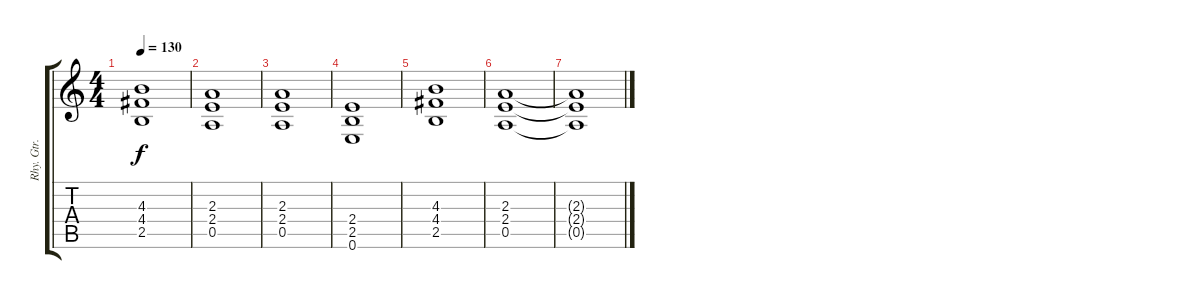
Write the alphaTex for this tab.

\track ("Rhy. Gtr. 3" "Rhy. Gtr. ") {instrument overdrivenguitar}
\staff {score tabs}
\tuning (E4 B3 G3 D3 A2 E2) {hide}
\ts (4 4)
\tempo 130
\clef g2
\ks c
(4.3 4.4 2.5).1{dy f} |
(2.3 2.4 0.5).1 |
(2.3 2.4 0.5).1 |
(2.4 2.5 0.6).1 |
(4.3 4.4 2.5).1 |
(2.3 2.4 0.5).1 |
(2.3{t} 2.4{t} 0.5{t}).1
